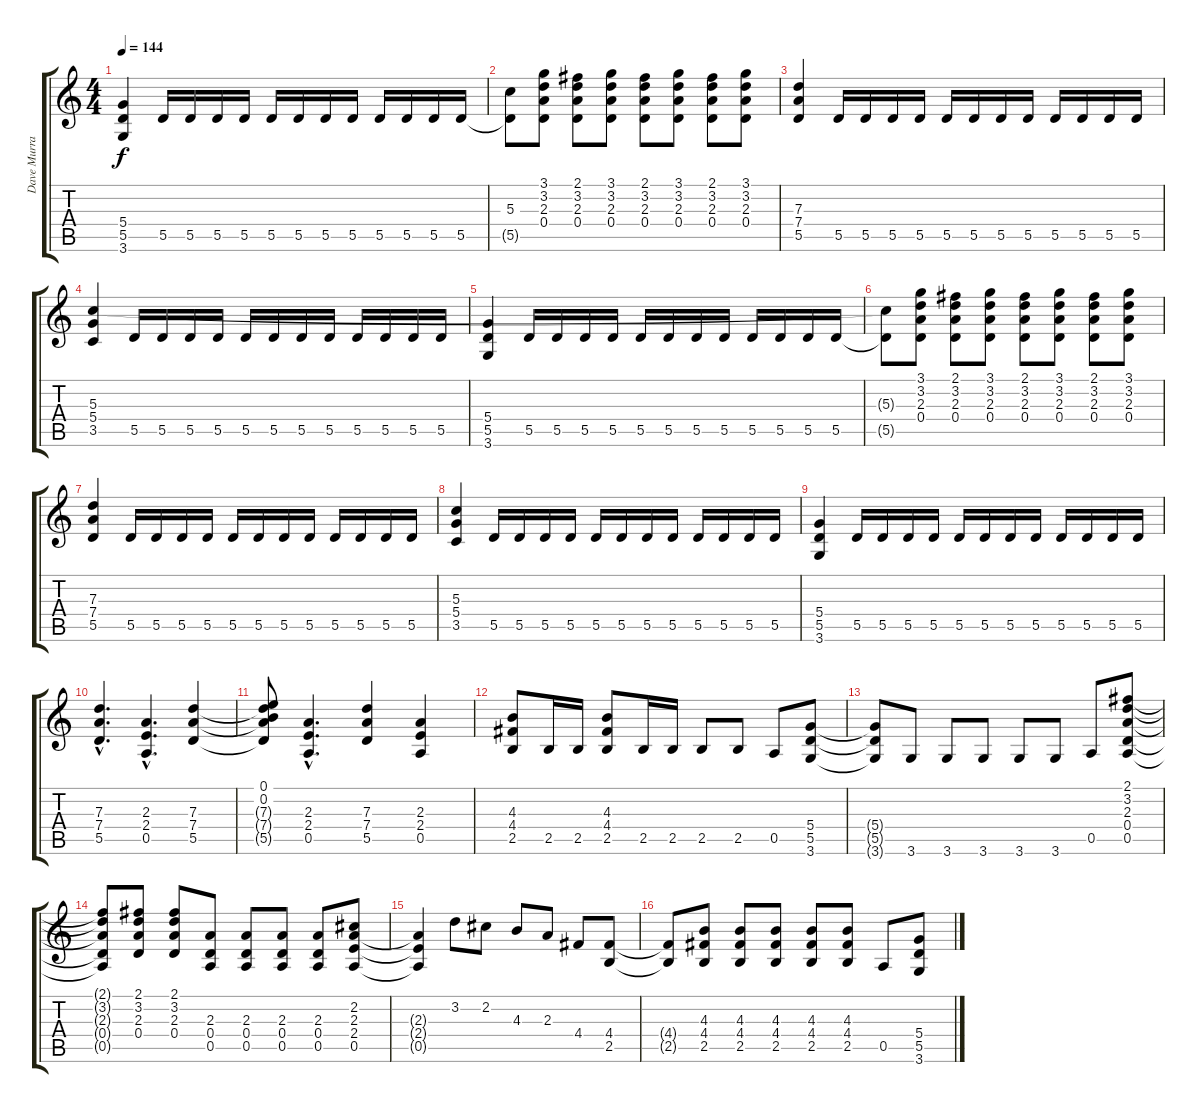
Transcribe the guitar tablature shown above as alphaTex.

\track ("Dave Murray" "Dave Murra") {instrument distortionguitar}
\staff {score tabs}
\tuning (E4 B3 G3 D3 A2 E2) {hide}
\ts (4 4)
\tempo 144
\clef g2
\ks c
(5.4 5.5 3.6).4{dy f} 5.5.16 5.5.16 5.5.16 5.5.16 5.5.16 5.5.16 5.5.16 5.5.16 5.5.16 5.5.16 5.5.16 5.5.16 |
(5.3{t} 5.5{t}).8 (3.1 3.2 2.3 0.4).8 (2.1 3.2 2.3 0.4).8 (3.1 3.2 2.3 0.4).8 (2.1 3.2 2.3 0.4).8 (3.1 3.2 2.3 0.4).8 (2.1 3.2 2.3 0.4).8 (3.1 3.2 2.3 0.4).8 |
(7.3 7.4 5.5).4 5.5.16 5.5.16 5.5.16 5.5.16 5.5.16 5.5.16 5.5.16 5.5.16 5.5.16 5.5.16 5.5.16 5.5.16 |
(5.3 5.4 3.5).4 5.5.16 5.5.16 5.5.16 5.5.16 5.5.16 5.5.16 5.5.16 5.5.16 5.5.16 5.5.16 5.5.16 5.5.16 |
(5.4 5.5 3.6).4 5.5.16 5.5.16 5.5.16 5.5.16 5.5.16 5.5.16 5.5.16 5.5.16 5.5.16 5.5.16 5.5.16 5.5.16 |
(5.3{t} 5.5{t}).8 (3.1 3.2 2.3 0.4).8 (2.1 3.2 2.3 0.4).8 (3.1 3.2 2.3 0.4).8 (2.1 3.2 2.3 0.4).8 (3.1 3.2 2.3 0.4).8 (2.1 3.2 2.3 0.4).8 (3.1 3.2 2.3 0.4).8 |
(7.3 7.4 5.5).4 5.5.16 5.5.16 5.5.16 5.5.16 5.5.16 5.5.16 5.5.16 5.5.16 5.5.16 5.5.16 5.5.16 5.5.16 |
(5.3 5.4 3.5).4 5.5.16 5.5.16 5.5.16 5.5.16 5.5.16 5.5.16 5.5.16 5.5.16 5.5.16 5.5.16 5.5.16 5.5.16 |
(5.4 5.5 3.6).4 5.5.16 5.5.16 5.5.16 5.5.16 5.5.16 5.5.16 5.5.16 5.5.16 5.5.16 5.5.16 5.5.16 5.5.16 |
(7.3{hac} 7.4{hac} 5.5{hac}).4{d} (2.3{hac} 2.4{hac} 0.5{hac}).4{d} (7.3 7.4 5.5).4 |
(0.1 0.2 7.3{t} 7.4{t} 5.5{t}).8 (2.3{hac} 2.4{hac} 0.5{hac}).4{d} (7.3 7.4 5.5).4 (2.3 2.4 0.5).4 |
(4.3 4.4 2.5).8 2.5.16 2.5.16 (4.3 4.4 2.5).8 2.5.16 2.5.16 2.5.8 2.5.8 0.5.8 (5.4 5.5 3.6).8 |
(5.4{t} 5.5{t} 3.6{t}).8 3.6.8 3.6.8 3.6.8 3.6.8 3.6.8 0.5.8 (2.1 3.2 2.3 0.4 0.5).8 |
(2.1{t} 3.2{t} 2.3{t} 0.4{t} 0.5{t}).8 (2.1 3.2 2.3 0.4).8 (2.1 3.2 2.3 0.4).8 (2.3 0.4 0.5).8 (2.3 0.4 0.5).8 (2.3 0.4 0.5).8 (2.3 0.4 0.5).8 (2.2 2.3 2.4 0.5).8 |
(2.3{t} 2.4{t} 0.5{t}).4 3.2.8 2.2.8 4.3.8 2.3.8 4.4.8 (4.4 2.5).8 |
(4.4{t} 2.5{t}).8 (4.3 4.4 2.5).8 (4.3 4.4 2.5).8 (4.3 4.4 2.5).8 (4.3 4.4 2.5).8 (4.3 4.4 2.5).8 0.5.8 (5.4 5.5 3.6).8
